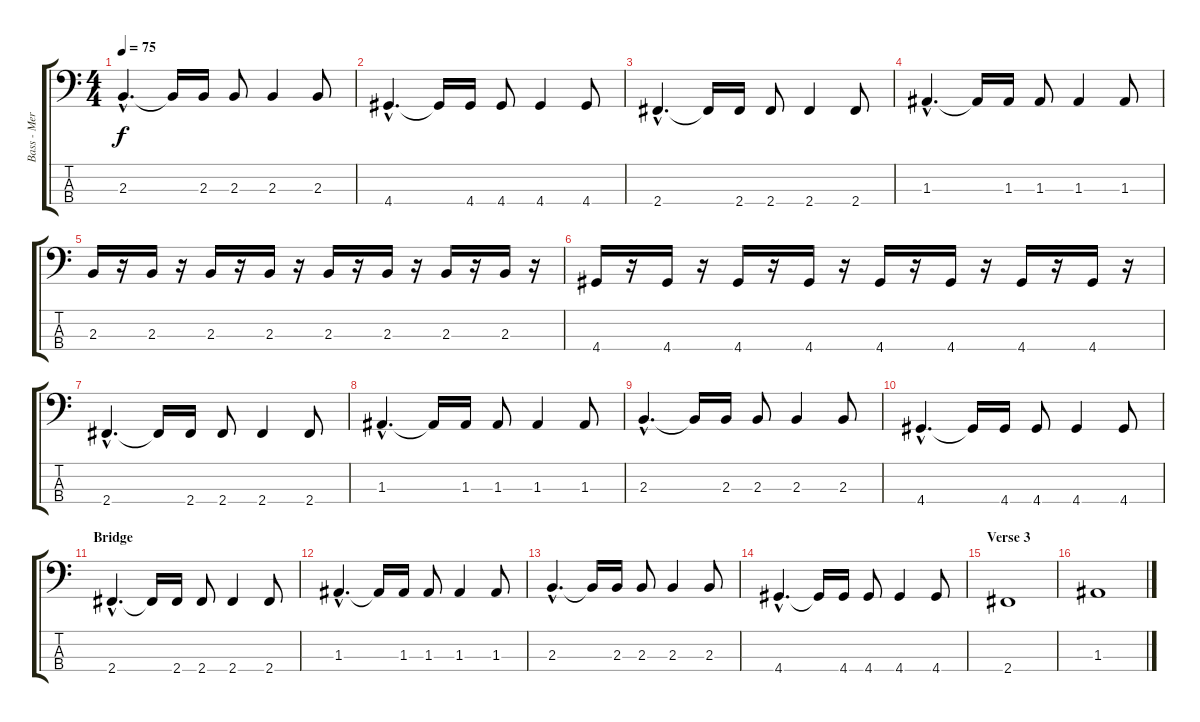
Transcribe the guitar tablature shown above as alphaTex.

\track ("Bass - Merlo" "Bass - Mer") {instrument electricbassfinger}
\staff {score tabs}
\tuning (G2 D2 A1 E1) {hide}
\ts (4 4)
\tempo 75
\clef f4
\ks c
2.3{hac}.4{d dy f} 2.3{t}.16 2.3.16 2.3.8 2.3.4 2.3.8 |
4.4{hac}.4{d} 4.4{t}.16 4.4.16 4.4.8 4.4.4 4.4.8 |
2.4{hac}.4{d} 2.4{t}.16 2.4.16 2.4.8 2.4.4 2.4.8 |
1.3{hac}.4{d} 1.3{t}.16 1.3.16 1.3.8 1.3.4 1.3.8 |
2.3.16 r.16 2.3.16 r.16 2.3.16 r.16 2.3.16 r.16 2.3.16 r.16 2.3.16 r.16 2.3.16 r.16 2.3.16 r.16 |
4.4.16 r.16 4.4.16 r.16 4.4.16 r.16 4.4.16 r.16 4.4.16 r.16 4.4.16 r.16 4.4.16 r.16 4.4.16 r.16 |
2.4{hac}.4{d} 2.4{t}.16 2.4.16 2.4.8 2.4.4 2.4.8 |
1.3{hac}.4{d} 1.3{t}.16 1.3.16 1.3.8 1.3.4 1.3.8 |
2.3{hac}.4{d} 2.3{t}.16 2.3.16 2.3.8 2.3.4 2.3.8 |
4.4{hac}.4{d} 4.4{t}.16 4.4.16 4.4.8 4.4.4 4.4.8 |
\section ("" "Bridge")
2.4{hac}.4{d} 2.4{t}.16 2.4.16 2.4.8 2.4.4 2.4.8 |
1.3{hac}.4{d} 1.3{t}.16 1.3.16 1.3.8 1.3.4 1.3.8 |
2.3{hac}.4{d} 2.3{t}.16 2.3.16 2.3.8 2.3.4 2.3.8 |
4.4{hac}.4{d} 4.4{t}.16 4.4.16 4.4.8 4.4.4 4.4.8 |
\section ("" "Verse 3")
2.4.1 |
1.3.1
